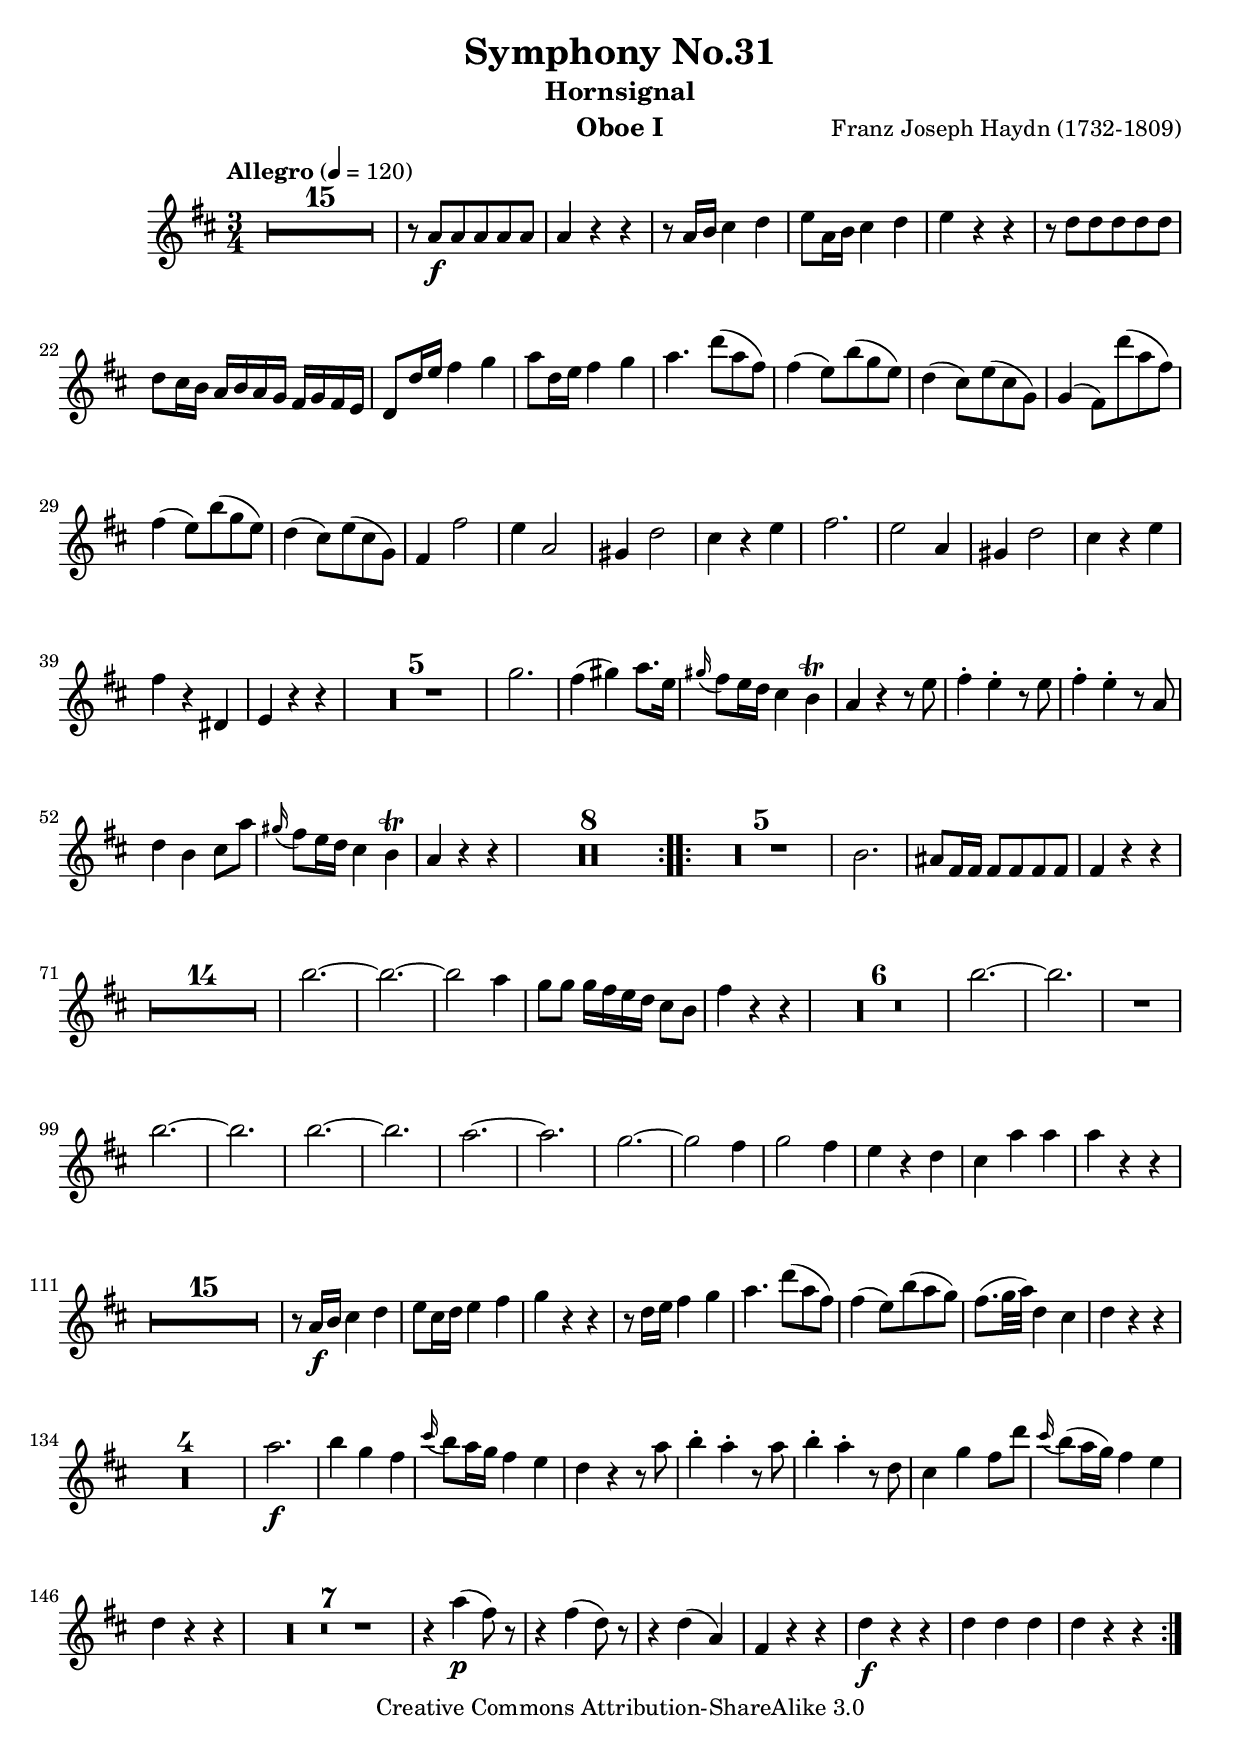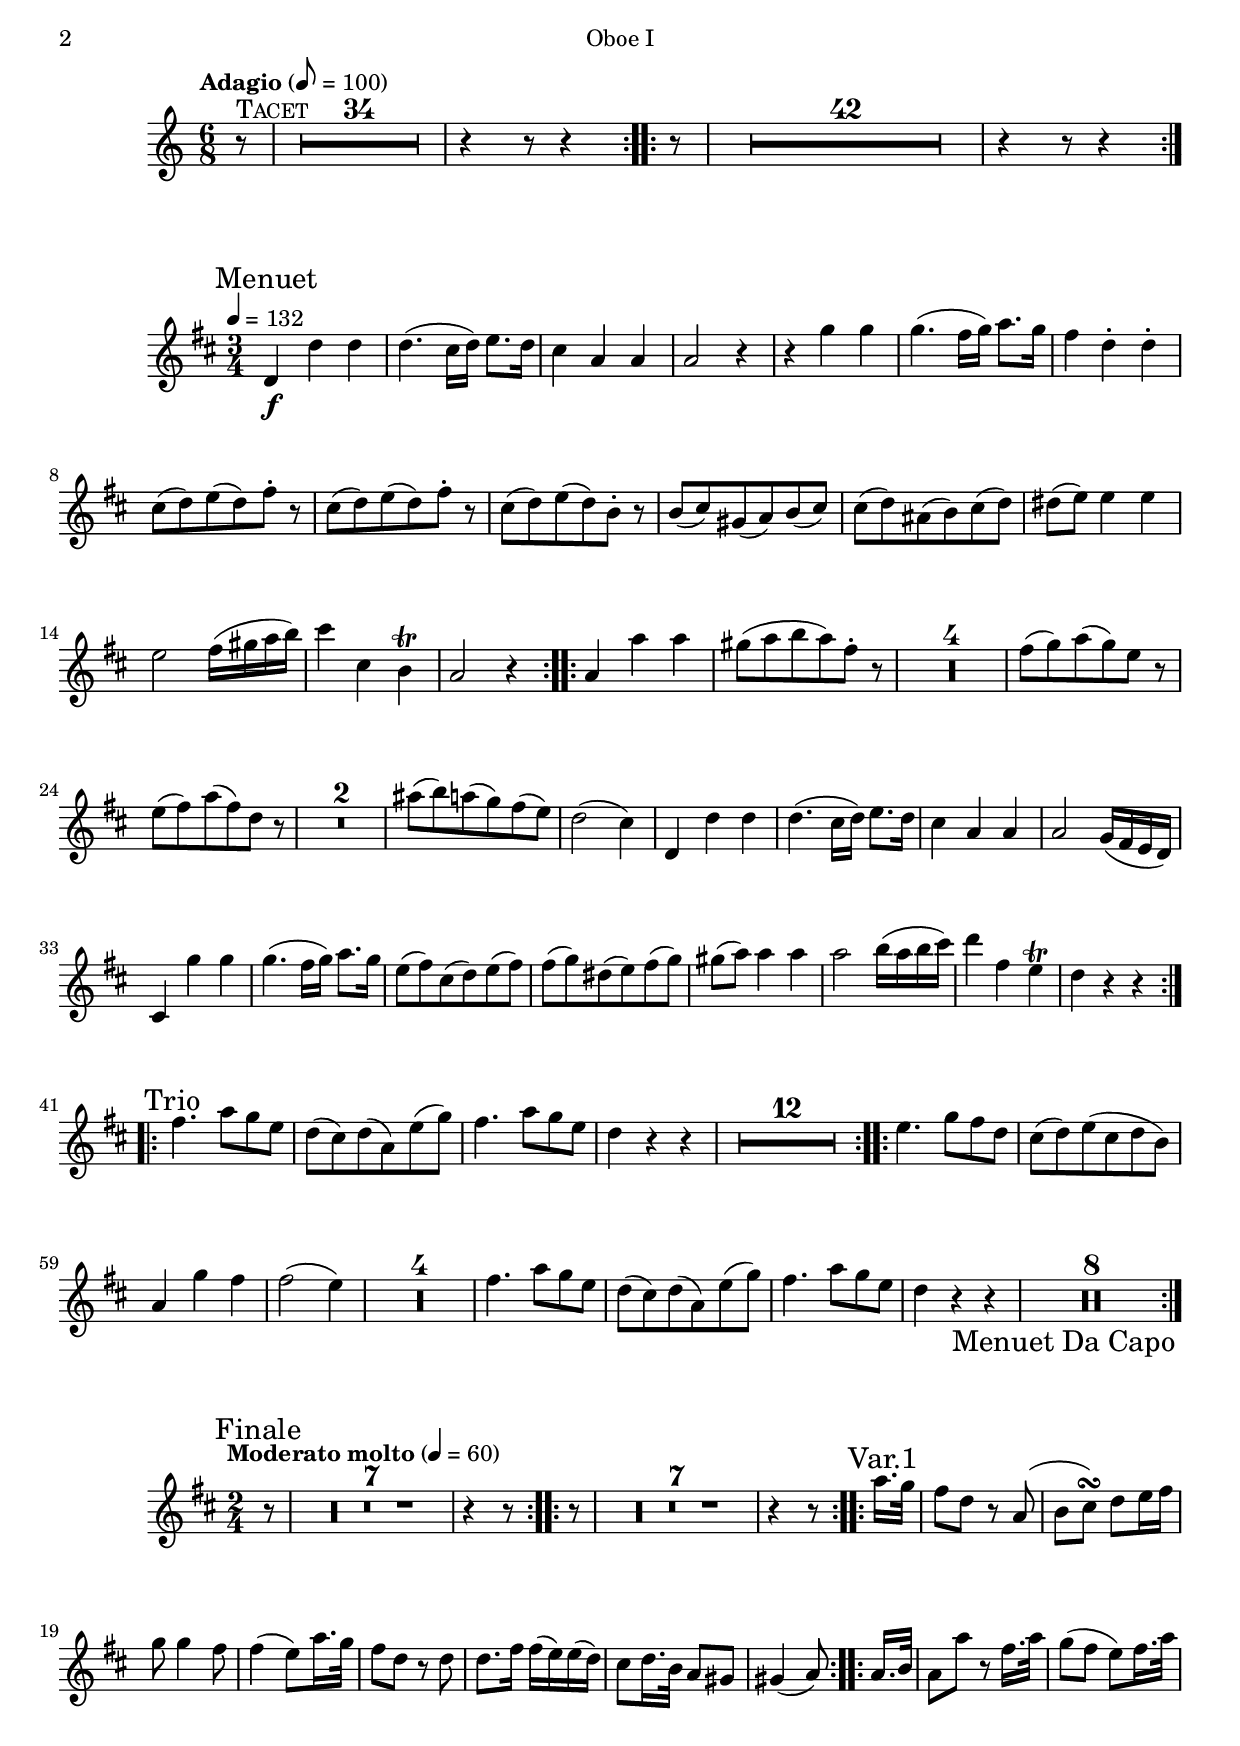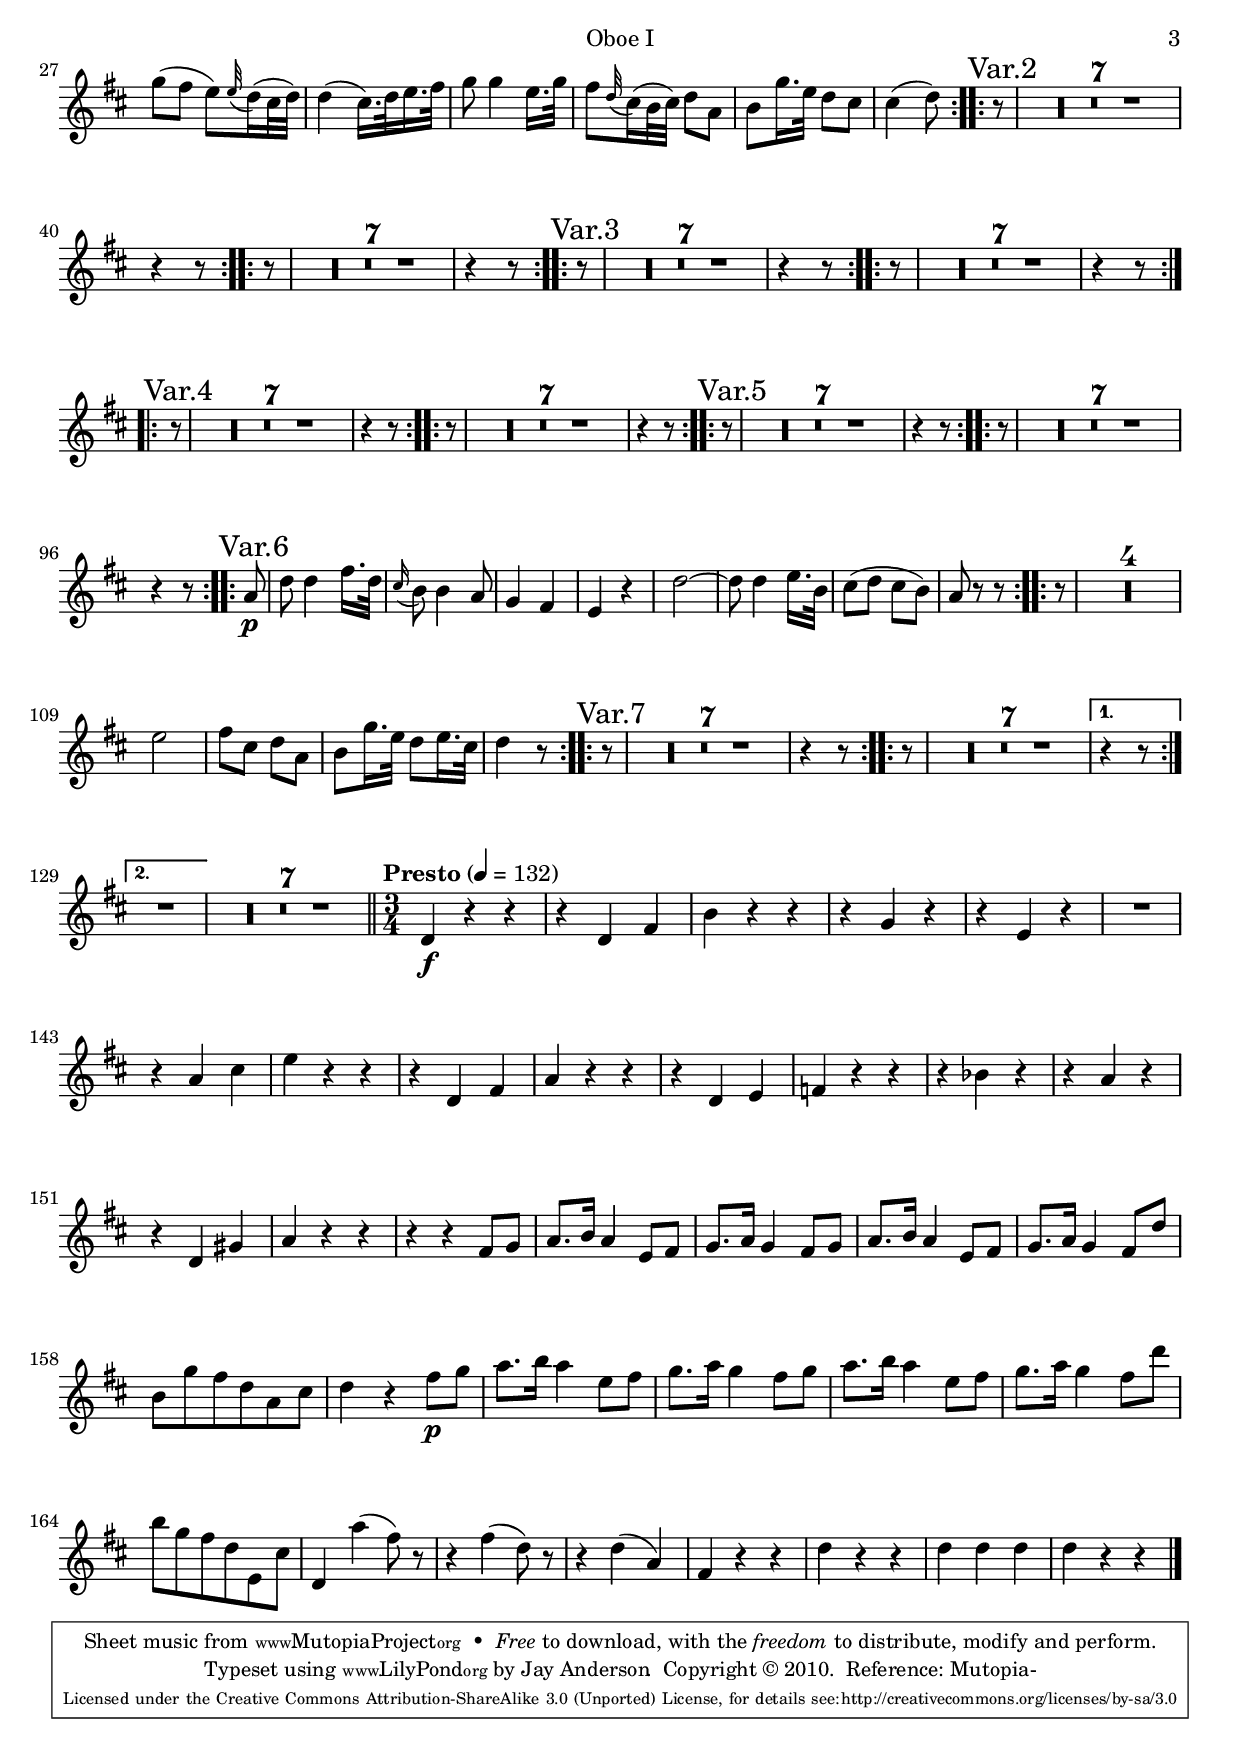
\version "2.13.34"

\include "defs.ily"
\version "2.13.34"

\include "defs.ily"

oboeOneMvtI = \relative c''
{
  \key d \major
  \repeat volta 2
  {
    R2.*15 |
    r8 a\f a a a a |
    a4 r r |
    r8 a16 b cis4 d |
    e8 a,16 b cis4 d |
    e r r |
    r8 d d d d d |
    d8 cis16 b a b a g fis g fis e |
    d8 d'16 e fis4 g |
    a8 d,16 e fis4 g |
    a4. d8( a fis) |
    fis4( e8) b'( g e) |
    d4( cis8) e( cis g) |
    g4( fis8) d''( a fis) |
    fis4( e8) b'( g e) |
    d4( cis8) e( cis g) |
    fis4 fis'2 |
    e4 a,2 |
    gis4 d'2 |
    cis4 r e |
    fis2. |
    e2 a,4 |
    gis4 d'2 |
    cis4 r e |
    fis r dis, |
    e r r |
    R2.*5 |
    g'2. |
    fis4( gis) a8. e16 |
    \appoggiatura gis16 fis8 e16 d cis4 b\trill |
    a4 r r8 e' |
    fis4-. e-. r8 e |
    fis4-. e-. r8 a, |
    d4 b cis8 a' |
    \appoggiatura gis16 fis8 e16 d cis4 b\trill |
    a4 r r |
    R2.*8 |
  }
  \repeat volta 2
  {
    R2.*5 |
    b2. |
    ais8 fis16 fis fis8 fis fis fis |
    fis4 r r |
    R2.*14 |
    b'2.~ |
    b~ |
    b2 a4 |
    g8 g g16 fis e d cis8 b |
    fis'4 r r |
    R2.*6 |
    b2.~ |
    b |
    R2. |
    b2.~ |
    b |
    b~ |
    b |
    a~ |
    a |
    g~ |
    g2 fis4 |
    g2 fis4 |
    e4 r d |
    cis a' a |
    a r r |
    R2.*15 |
    r8 a,16\f b cis4 d |
    e8 cis16 d e4 fis |
    g r r |
    r8 d16 e fis4 g |
    a4. d8( a fis) |
    fis4( e8) b'( a g) |
    fis8.( g32 a) d,4 cis |
    d r r |
    R2.*4 |
    a'2.\f |
    b4 g fis |
    \appoggiatura cis'16 b8 a16 g fis4 e |
    d r r8 a' |
    b4-. a-. r8 a |
    b4-. a-. r8 d, |
    cis4 g' fis8 d' |
    \appoggiatura cis16 b8( a16 g) fis4 e |
    d r r |
    R2.*7 |
    r4 a'(\p fis8) r |
    r4 fis( d8) r |
    r4 d( a) |
    fis r r |
    d'\f r r |
    d d d |
    d r r |
  }
}

oboeOneMvtII =
{
  s1*0^\tacet
  \repeat volta 2
  {
    r8 |
    R2.*34 |
    r4 r8 r4
  }
  \repeat volta 2
  {
    r8 | \noBreak
    R2.*42 |
    r4 r8 r4
  }
}

oboeOneMvtIII = \relative c'
{
  \key d \major
  \repeat volta 2
  {
    d4\f d' d |
    d4.( cis16 d) e8. d16 |
    cis4 a a |
    a2 r4 |
    r4 g' g |
    g4.( fis16 g) a8. g16 |
    fis4 d-. d-. |
    \repeat unfold 2 {cis8( d) e( d) fis-. r |}
    cis( d) e( d) b-. r |
    b( cis) gis( a) b( cis) |
    cis( d) ais( b) cis( d) |
    dis( e) e4 e |
    e2 fis16( gis a b) |
    cis4 cis, b\trill | %Should this have a trill?
    a2 r4 |
  }
  \repeat volta 2
  {
    a4 a' a |
    gis8( a b a) fis-. r |
    R2.*4 |
    fis8( g) a( g) e r |
    e( fis) a( fis) d r |
    R2.*2 |
    ais'8( b) a( g) fis( e) |
    d2( cis4) |
    d, d' d |
    d4.( cis16 d) e8. d16 |
    cis4 a a |
    a2 g16( fis e d) |
    cis4 g'' g |
    g4.( fis16 g) a8. g16 |
    e8( fis) cis( d) e( fis) |
    fis( g) dis( e) fis( g) |
    gis( a) a4 a |
    a2 b16( a b cis) |
    d4 fis, e\trill | %Added trill again.
    d r r |
  }
  \repeat volta 2
  {
    fis4. a8 g e |
    d( cis) d( a) e'( g) |
    fis4. a8 g e |
    d4 r r |
    R2.*12 |
  }
  \repeat volta 2
  {
    e4. g8 fis d |
    cis( d) e( cis d b) |
    a4 g' fis |
    fis2( e4) |
    R2.*4 |
    fis4. a8 g e |
    d( cis) d( a) e'( g) |
    fis4. a8 g e |
    d4 r r |
    R2.*8 |
  }
}

oboeOneMvtIV = \relative c'''
{
  \key d \major
  %Intro
  \repeat volta 2
  {
    r8 |
    R2*7 |
    r4 r8
  }
  \repeat volta 2
  {
    r8 |
    R2*7 |
    r4 r8
  }
  %Var.1
  \repeat volta 2
  {
    a16. g32 |
    fis8 d r a( |
    b cis\turn) d8 e16 fis |
    g8 g4 fis8 |
    fis4( e8) a16. g32 |
    fis8 d r d |
    d8. fis16 fis( e) e( d) |
    cis8 d16. b32 a8 gis |
    gis4( a8)
  }
  \repeat volta 2
  {
    a16. b32 |
    a8 a' r fis16. a32 |
    g8( fis e) fis16. a32 |
    g8( fis e) \appoggiatura e32 d16( cis32 d) |
    d4( cis16.) d32 e16. fis32 |
    g8 g4 e16. g32 |
    fis8 \appoggiatura d32 cis16( b32 cis) d8 a |
    b g'16. e32 d8 cis |
    cis4( d8)
  }
  %Var.2-5
  \repeat unfold 4
  {
    \repeat volta 2
    {
      r8 |
      R2*7 |
      r4 r8
    }
    \repeat volta 2
    {
      r8 |
      R2*7 |
      r4 r8
    }
  }
  %Var.6
  \repeat volta 2
  {
    a8\p |
    d d4 fis16. d32 |
    \appoggiatura cis16 b8 b4 a8 |
    g4 fis |
    e r |
    d'2~ |
    d8 d4 e16. b32 |
    cis8( d cis b) |
    a r r
  }
  \repeat volta 2
  {
    r8 |
    R2*4 |
    e'2 |
    fis8 cis d a |
    b g'16. e32 d8 e16. cis32 |
    d4 r8
  }
  %Var.7
  \repeat volta 2
  {
    r8 |
    R2*7 |
    r4 r8
  }
  \repeat volta 2
  {
    r8 |
    R2*7 |
  }
  \alternative
  {
    {r4 r8}
    {R2 |}
  }
  R2*7 |

  %Presto
  %3/4
  d,4\f r r |
  r d fis |
  b r r |
  r g r |
  r e r |
  R2. |
  r4 a cis |
  e r r |
  r d, fis |
  a r r |
  r d, e |
  f r r |
  r bes r |
  r a r |
  r d, gis |
  a r r |
  r r fis8 g |
  a8. b16 a4 e8 fis |
  g8. a16 g4 fis8 g |
  a8. b16 a4 e8 fis |
  g8. a16 g4 fis8 d' |
  b g' fis d a cis |
  d4 r fis8\p g |
  a8. b16 a4 e8 fis |
  g8. a16 g4 fis8 g |
  a8. b16 a4 e8 fis |
  g8. a16 g4 fis8 d' |
  b g fis d e, cis' |
  d,4 a''( fis8) r |
  r4 fis( d8) r |
  r4 d( a) |
  fis r r |
  d' r r |
  d d d |
  d r r |
}

instrument = "Oboe I"
\include "header.ily"

\score { \new Staff { << \oboeOneMvtI \outlineMvtI >> } }
\score { \new Staff { << \oboeOneMvtII \outlineMvtII >> } }
\score { \new Staff { << \oboeOneMvtIII \outlineMvtIII >> } }
\score { \new Staff { << \oboeOneMvtIV \outlineMvtIV >> } }
